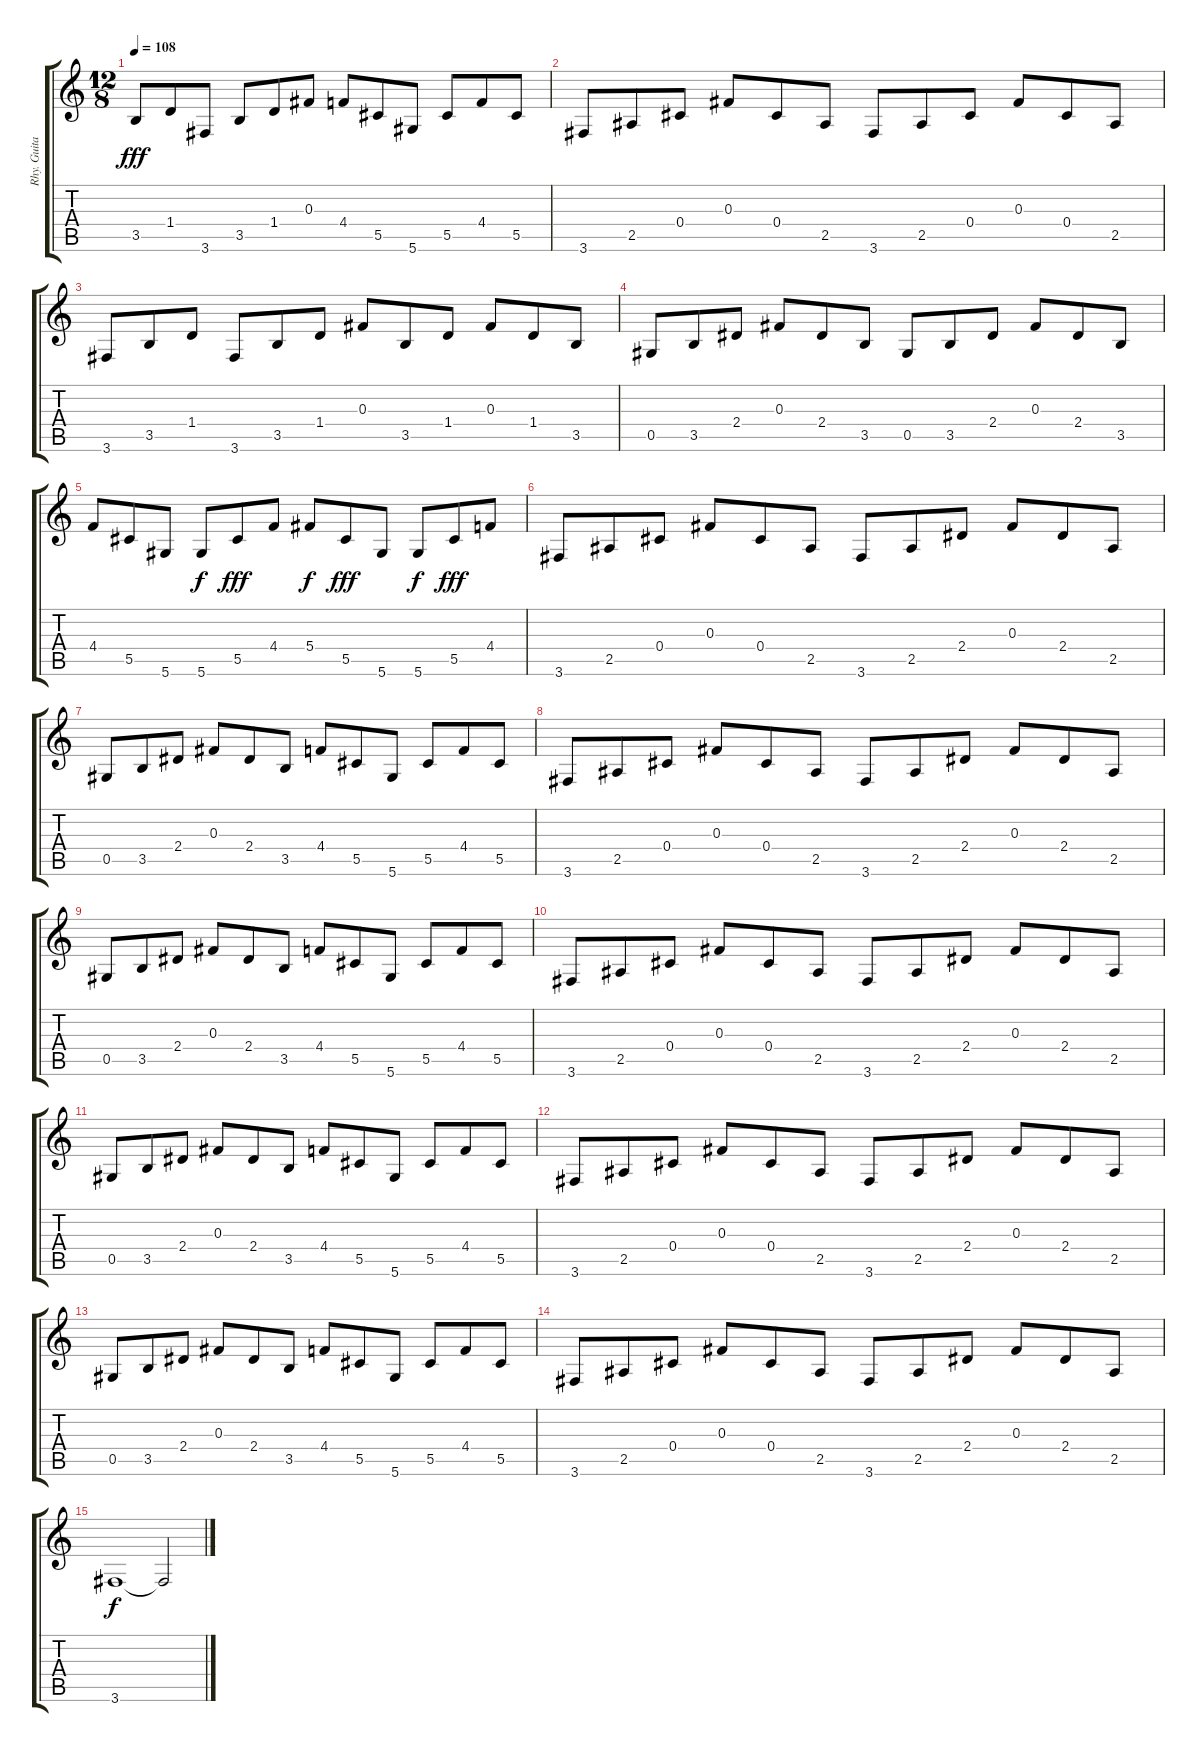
\track ("Rhy. Guitar III" "Rhy. Guita") {instrument acousticguitarsteel}
\staff {score tabs}
\tuning (Eb4 Bb3 Gb3 Db3 Ab2 Eb2) {hide}
\ts (12 8)
\tempo 108
\clef g2
\ks c
3.5.8{dy fff} 1.4.8 3.6.8 3.5.8 1.4.8 0.3.8 4.4.8 5.5.8 5.6.8 5.5.8 4.4.8 5.5.8 |
3.6.8 2.5.8 0.4.8 0.3.8 0.4.8 2.5.8 3.6.8 2.5.8 0.4.8 0.3.8 0.4.8 2.5.8 |
3.6.8 3.5.8 1.4.8 3.6.8 3.5.8 1.4.8 0.3.8 3.5.8 1.4.8 0.3.8 1.4.8 3.5.8 |
0.5.8 3.5.8 2.4.8 0.3.8 2.4.8 3.5.8 0.5.8 3.5.8 2.4.8 0.3.8 2.4.8 3.5.8 |
4.4.8 5.5.8 5.6.8 5.6.8{dy f} 5.5.8{dy fff} 4.4.8 5.4.8{dy f} 5.5.8{dy fff} 5.6.8 5.6.8{dy f} 5.5.8{dy fff} 4.4.8 |
3.6.8 2.5.8 0.4.8 0.3.8 0.4.8 2.5.8 3.6.8 2.5.8 2.4.8 0.3.8 2.4.8 2.5.8 |
0.5.8 3.5.8 2.4.8 0.3.8 2.4.8 3.5.8 4.4.8 5.5.8 5.6.8 5.5.8 4.4.8 5.5.8 |
3.6.8 2.5.8 0.4.8 0.3.8 0.4.8 2.5.8 3.6.8 2.5.8 2.4.8 0.3.8 2.4.8 2.5.8 |
0.5.8 3.5.8 2.4.8 0.3.8 2.4.8 3.5.8 4.4.8 5.5.8 5.6.8 5.5.8 4.4.8 5.5.8 |
3.6.8 2.5.8 0.4.8 0.3.8 0.4.8 2.5.8 3.6.8 2.5.8 2.4.8 0.3.8 2.4.8 2.5.8 |
0.5.8 3.5.8 2.4.8 0.3.8 2.4.8 3.5.8 4.4.8 5.5.8 5.6.8 5.5.8 4.4.8 5.5.8 |
3.6.8 2.5.8 0.4.8 0.3.8 0.4.8 2.5.8 3.6.8 2.5.8 2.4.8 0.3.8 2.4.8 2.5.8 |
0.5.8 3.5.8 2.4.8 0.3.8 2.4.8 3.5.8 4.4.8 5.5.8 5.6.8 5.5.8 4.4.8 5.5.8 |
3.6.8 2.5.8 0.4.8 0.3.8 0.4.8 2.5.8 3.6.8 2.5.8 2.4.8 0.3.8 2.4.8 2.5.8 |
3.6.1{dy f} 3.6{t}.2
